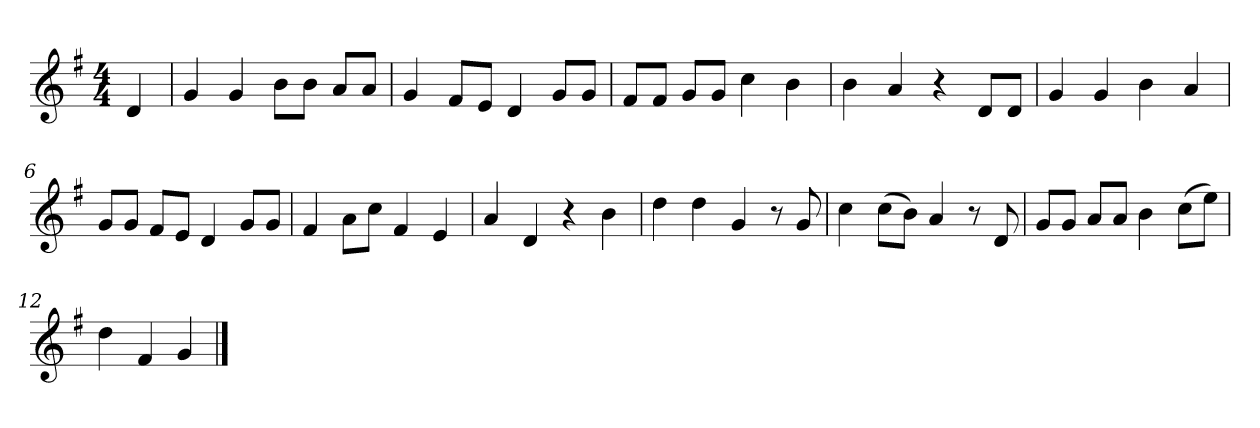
**kern
*part1
*staff1
*k[f#]
*M4/4
*MM120
=
4d
=1
4g
4g
8bL
8bJ
8aL
8aJ
=2
4g
8f#L
8eJ
4d
8gL
8gJ
=3
8f#L
8f#J
8gL
8gJ
4cc
4b
=4
4b
4a
4r
8dL
8dJ
=5
4g
4g
4b
4a
=6
8gL
8gJ
8f#L
8eJ
4d
8gL
8gJ
=7
4f#
8aL
8ccJ
4f#
4e
=8
4a
4d
4r
4b
=9
4dd
4dd
4g
8r
8g
=10
4cc
(8ccL
8bJ)
4a
8r
8d
=11
8gL
8gJ
8aL
8aJ
4b
(8ccL
8eeJ)
=12
4dd
4f#
4g
==
*-
